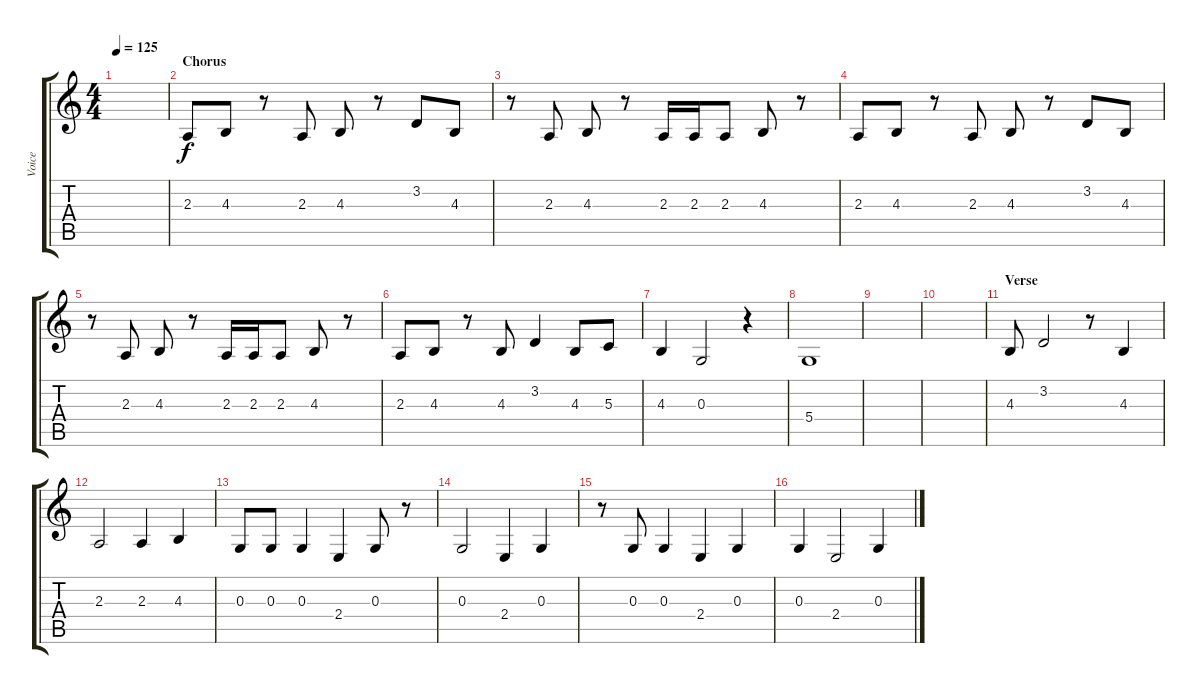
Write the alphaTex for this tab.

\track ("Voice" "Voice") {instrument lead6voice}
\staff {score tabs}
\tuning (E4 B3 G3 D3 A2 E2) {hide}
\ts (4 4)
\tempo 125
\clef g2
\ks c
|
\section ("" "Chorus")
2.3.8 4.3.8 r.8 2.3.8 4.3.8 r.8 3.2.8 4.3.8 |
r.8 2.3.8 4.3.8 r.8 2.3.16 2.3.16 2.3.8 4.3.8 r.8 |
2.3.8 4.3.8 r.8 2.3.8 4.3.8 r.8 3.2.8 4.3.8 |
r.8 2.3.8 4.3.8 r.8 2.3.16 2.3.16 2.3.8 4.3.8 r.8 |
2.3.8 4.3.8 r.8 4.3.8 3.2.4 4.3.8 5.3.8 |
4.3.4 0.3.2 r.4 |
5.4.1 |
|
|
\section ("" "Verse")
4.3.8 3.2.2 r.8 4.3.4 |
2.3.2 2.3.4 4.3.4 |
0.3.8 0.3.8 0.3.4 2.4.4 0.3.8 r.8 |
0.3.2 2.4.4 0.3.4 |
r.8 0.3.8 0.3.4 2.4.4 0.3.4 |
0.3.4 2.4.2 0.3.4
